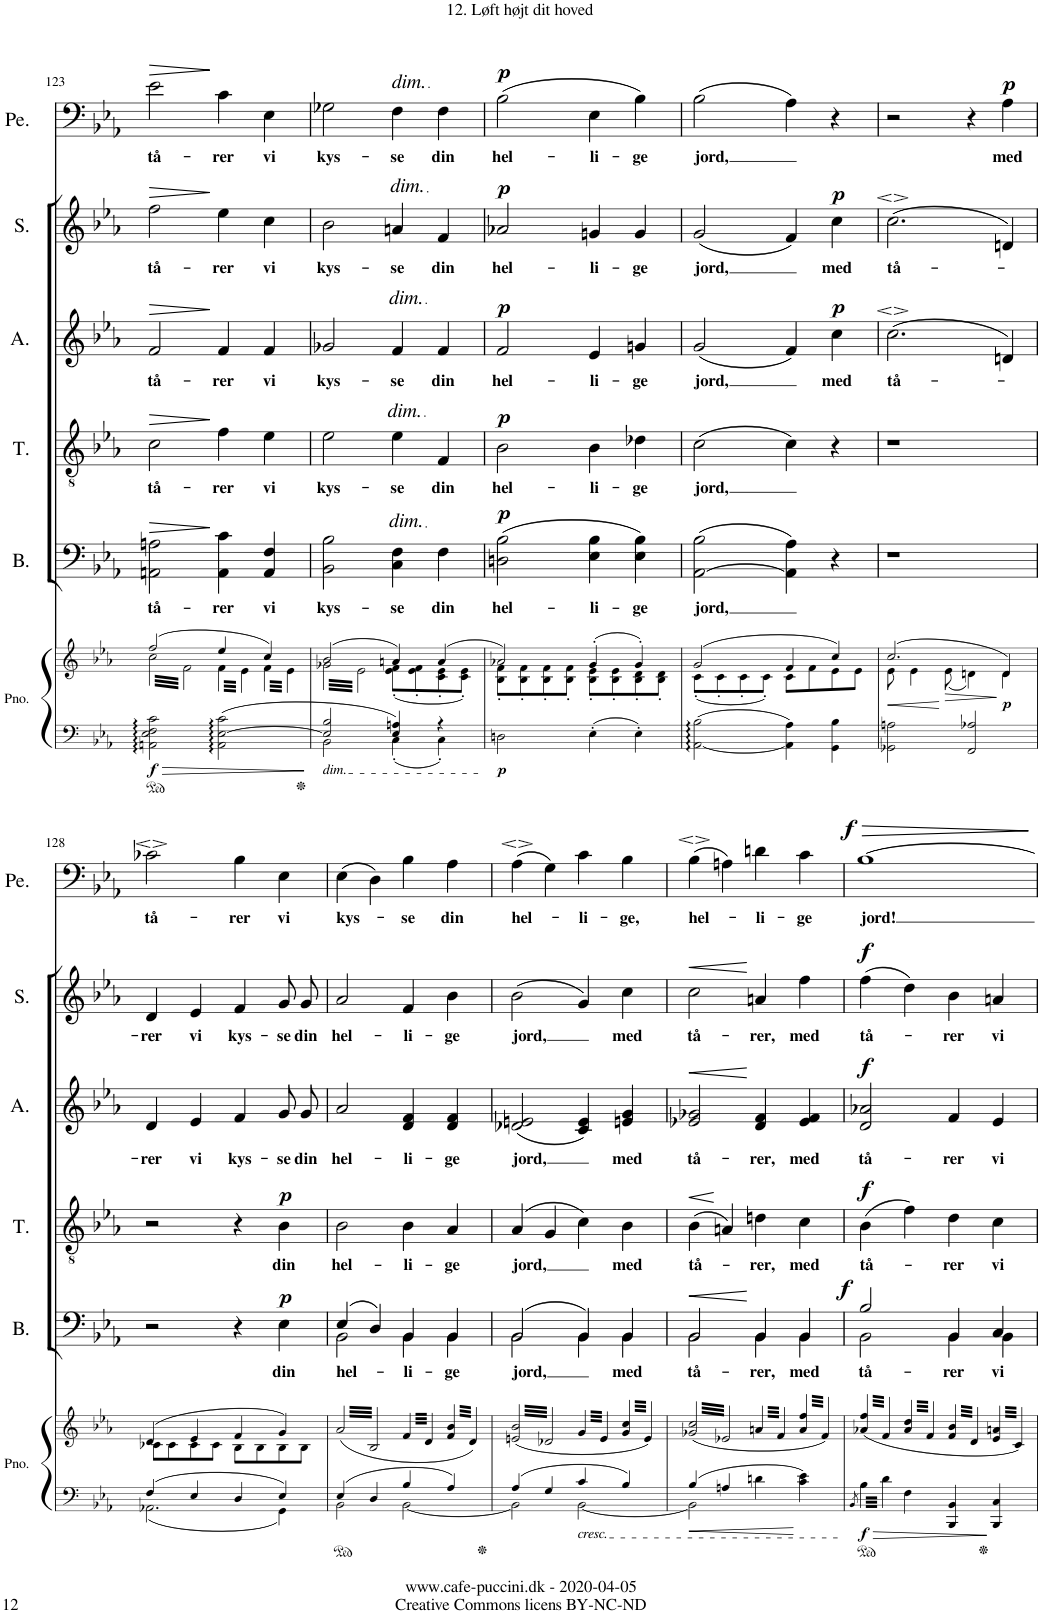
**kern	**kern	**dynam	**kern	**text	**dynam	**kern	**text	**dynam	**kern	**text	**dynam	**kern	**text	**dynam	**kern	**text	**dynam
*part6	*part6	*part6	*part5	*part5	*part5	*part4	*part4	*part4	*part3	*part3	*part3	*part2	*part2	*part2	*part1	*part1	*part1
*staff7	*staff6	*staff6/7	*staff5	*staff5	*staff5	*staff4	*staff4	*staff4	*staff3	*staff3	*staff3	*staff2	*staff2	*staff2	*staff1	*staff1	*staff1
*I"Piano	*	*	*I"Bass	*	*	*I"Tenor	*	*	*I"Alto	*	*	*I"Soprano	*	*	*I"Peter Eremit	*	*
*I'Pno.	*	*	*I'B.	*	*	*I'T.	*	*	*I'A.	*	*	*I'S.	*	*	*I'Pe.	*	*
!!LO:PB:g=z
*clefF4	*clefG2	*	*clefF4	*	*	*clefGv2	*	*	*clefG2	*	*	*clefG2	*	*	*clefF4	*	*
*k[b-e-a-]	*k[b-e-a-]	*	*k[b-e-a-]	*	*	*k[b-e-a-]	*	*	*k[b-e-a-]	*	*	*k[b-e-a-]	*	*	*k[b-e-a-]	*	*
*M4/4	*M4/4	*	*M4/4	*	*	*M4/4	*	*	*M4/4	*	*	*M4/4	*	*	*M4/4	*	*
*met(c)	*met(c)	*	*met(c)	*	*	*met(c)	*	*	*met(c)	*	*	*met(c)	*	*	*met(c)	*	*
=123	=123	=123	=123	=123	=123	=123	=123	=123	=123	=123	=123	=123	=123	=123	=123	=123	=123
!	!	!LO:HP:b=2	!	!LO:LY:b	!LO:HP:b	!	!LO:LY:b	!LO:HP:b	!	!LO:LY:b	!LO:HP:b	!	!LO:LY:b	!LO:HP:b	!	!LO:LY:b	!LO:HP:b
*	*^	*	*	*	*	*	*	*	*	*	*	*	*	*	*	*	*
!	!	!	!LO:DY:n=1:b=2	!	!	!	!	!	!	!	!	!	!	!	!	!	!	!
*	*tremolo	*	*	*	*	*	*	*	*	*	*	*	*	*	*	*	*	*
2AAn\ 2E-\ 2F\ 2c\	(2ff/	64cc\LLLL	> f	2AAn\ 2An\	tå-	>	2c\	tå-	>	2f/	tå-	>	2ff\	tå-	>	2e-\	tå-	>
.	.	64f\	.	.	.	.	.	.	.	.	.	.	.	.	.	.	.	.
.	.	64cc\	.	.	.	.	.	.	.	.	.	.	.	.	.	.	.	.
.	.	64f\	.	.	.	.	.	.	.	.	.	.	.	.	.	.	.	.
.	.	64cc\	.	.	.	.	.	.	.	.	.	.	.	.	.	.	.	.
.	.	64f\	.	.	.	.	.	.	.	.	.	.	.	.	.	.	.	.
.	.	64cc\	.	.	.	.	.	.	.	.	.	.	.	.	.	.	.	.
.	.	64f\	.	.	.	.	.	.	.	.	.	.	.	.	.	.	.	.
.	.	64cc\	.	.	.	.	.	.	.	.	.	.	.	.	.	.	.	.
.	.	64f\	.	.	.	.	.	.	.	.	.	.	.	.	.	.	.	.
.	.	64cc\	.	.	.	.	.	.	.	.	.	.	.	.	.	.	.	.
.	.	64f\	.	.	.	.	.	.	.	.	.	.	.	.	.	.	.	.
.	.	64cc\	.	.	.	.	.	.	.	.	.	.	.	.	.	.	.	.
.	.	64f\	.	.	.	.	.	.	.	.	.	.	.	.	.	.	.	.
.	.	64cc\	.	.	.	.	.	.	.	.	.	.	.	.	.	.	.	.
.	.	64f\	.	.	.	.	.	.	.	.	.	.	.	.	.	.	.	.
.	.	64cc\	.	.	.	.	.	.	.	.	.	.	.	.	.	.	.	.
.	.	64f\	.	.	.	.	.	.	.	.	.	.	.	.	.	.	.	.
.	.	64cc\	.	.	.	.	.	.	.	.	.	.	.	.	.	.	.	.
.	.	64f\	.	.	.	.	.	.	.	.	.	.	.	.	.	.	.	.
.	.	64cc\	.	.	.	.	.	.	.	.	.	.	.	.	.	.	.	.
.	.	64f\	.	.	.	.	.	.	.	.	.	.	.	.	.	.	.	.
.	.	64cc\	.	.	.	.	.	.	.	.	.	.	.	.	.	.	.	.
.	.	64f\	.	.	.	.	.	.	.	.	.	.	.	.	.	.	.	.
.	.	64cc\	.	.	.	.	.	.	.	.	.	.	.	.	.	.	.	.
.	.	64f\	.	.	.	.	.	.	.	.	.	.	.	.	.	.	.	.
.	.	64cc\	.	.	.	.	.	.	.	.	.	.	.	.	.	.	.	.
.	.	64f\	.	.	.	.	.	.	.	.	.	.	.	.	.	.	.	.
.	.	64cc\	.	.	.	.	.	.	.	.	.	.	.	.	.	.	.	.
.	.	64f\	.	.	.	.	.	.	.	.	.	.	.	.	.	.	.	.
.	.	64cc\	.	.	.	.	.	.	.	.	.	.	.	.	.	.	.	.
.	.	64f\JJJJ	.	.	.	.	.	.	.	.	.	.	.	.	.	.	.	.
!	!	!	!	!	!LO:LY:b	!	!	!LO:LY:b	!	!	!LO:LY:b	!	!	!LO:LY:b	!	!	!LO:LY:b	!
2AA\ [2E-\ 2c\	4ee-/	64f\LLLL	.	4AA\ 4c\	-rer	]	4f\	-rer	]	4f/	-rer	]	4ee-\	-rer	]	4c\	-rer	]
.	.	64e-\	.	.	.	.	.	.	.	.	.	.	.	.	.	.	.	.
.	.	64f\	.	.	.	.	.	.	.	.	.	.	.	.	.	.	.	.
.	.	64e-\	.	.	.	.	.	.	.	.	.	.	.	.	.	.	.	.
.	.	64f\	.	.	.	.	.	.	.	.	.	.	.	.	.	.	.	.
.	.	64e-\	.	.	.	.	.	.	.	.	.	.	.	.	.	.	.	.
.	.	64f\	.	.	.	.	.	.	.	.	.	.	.	.	.	.	.	.
.	.	64e-\	.	.	.	.	.	.	.	.	.	.	.	.	.	.	.	.
.	.	64f\	.	.	.	.	.	.	.	.	.	.	.	.	.	.	.	.
.	.	64e-\	.	.	.	.	.	.	.	.	.	.	.	.	.	.	.	.
.	.	64f\	.	.	.	.	.	.	.	.	.	.	.	.	.	.	.	.
.	.	64e-\	.	.	.	.	.	.	.	.	.	.	.	.	.	.	.	.
.	.	64f\	.	.	.	.	.	.	.	.	.	.	.	.	.	.	.	.
.	.	64e-\	.	.	.	.	.	.	.	.	.	.	.	.	.	.	.	.
.	.	64f\	.	.	.	.	.	.	.	.	.	.	.	.	.	.	.	.
.	.	64e-\JJJJ	.	.	.	.	.	.	.	.	.	.	.	.	.	.	.	.
!	!	!	!	!	!LO:LY:b	!	!	!LO:LY:b	!	!	!LO:LY:b	!	!	!LO:LY:b	!	!	!LO:LY:b	!
.	4cc/)	64f\LLLL	.	4AA/ 4F/	vi	.	4e-\	vi	.	4f/	vi	.	4cc\	vi	.	4E-\	vi	.
.	.	64e-\	.	.	.	.	.	.	.	.	.	.	.	.	.	.	.	.
.	.	64f\	.	.	.	.	.	.	.	.	.	.	.	.	.	.	.	.
.	.	64e-\	.	.	.	.	.	.	.	.	.	.	.	.	.	.	.	.
.	.	64f\	.	.	.	.	.	.	.	.	.	.	.	.	.	.	.	.
.	.	64e-\	.	.	.	.	.	.	.	.	.	.	.	.	.	.	.	.
.	.	64f\	.	.	.	.	.	.	.	.	.	.	.	.	.	.	.	.
.	.	64e-\	.	.	.	.	.	.	.	.	.	.	.	.	.	.	.	.
.	.	64f\	.	.	.	.	.	.	.	.	.	.	.	.	.	.	.	.
.	.	64e-\	.	.	.	.	.	.	.	.	.	.	.	.	.	.	.	.
.	.	64f\	.	.	.	.	.	.	.	.	.	.	.	.	.	.	.	.
.	.	64e-\	.	.	.	.	.	.	.	.	.	.	.	.	.	.	.	.
.	.	64f\	.	.	.	.	.	.	.	.	.	.	.	.	.	.	.	.
.	.	64e-\	.	.	.	.	.	.	.	.	.	.	.	.	.	.	.	.
.	.	64f\	.	.	.	.	.	.	.	.	.	.	.	.	.	.	.	.
.	.	64e-\JJJJ	.	.	.	.	.	.	.	.	.	.	.	.	.	.	.	.
=124	=124	=124	=124	=124	=124	=124	=124	=124	=124	=124	=124	=124	=124	=124	=124	=124	=124	=124
*^	*	*	*	*	*	*	*	*	*	*	*	*	*	*	*	*	*	*
!LO:TX:b:i:t=dim.	!	!	!	!	!	!	!	!	!	!	!	!	!	!	!	!	!	!	!
!	!	!	!	!	!	!LO:LY:b	!	!	!LO:LY:b	!	!	!LO:LY:b	!	!	!LO:LY:b	!	!	!LO:LY:b	!
2E-/] 2B-/	2BB-\	(2b-/	64g-X\LLLL	.	2BB-\ 2B-\	kys-	.	2e-\	kys-	.	2g-X/	kys-	.	2b-\	kys-	.	2G-X\	kys-	.
.	.	.	64e-\	.	.	.	.	.	.	.	.	.	.	.	.	.	.	.	.
.	.	.	64g-X\	.	.	.	.	.	.	.	.	.	.	.	.	.	.	.	.
.	.	.	64e-\	.	.	.	.	.	.	.	.	.	.	.	.	.	.	.	.
.	.	.	64g-X\	.	.	.	.	.	.	.	.	.	.	.	.	.	.	.	.
.	.	.	64e-\	.	.	.	.	.	.	.	.	.	.	.	.	.	.	.	.
.	.	.	64g-X\	.	.	.	.	.	.	.	.	.	.	.	.	.	.	.	.
.	.	.	64e-\	.	.	.	.	.	.	.	.	.	.	.	.	.	.	.	.
.	.	.	64g-X\	.	.	.	.	.	.	.	.	.	.	.	.	.	.	.	.
.	.	.	64e-\	.	.	.	.	.	.	.	.	.	.	.	.	.	.	.	.
.	.	.	64g-X\	.	.	.	.	.	.	.	.	.	.	.	.	.	.	.	.
.	.	.	64e-\	.	.	.	.	.	.	.	.	.	.	.	.	.	.	.	.
.	.	.	64g-X\	.	.	.	.	.	.	.	.	.	.	.	.	.	.	.	.
.	.	.	64e-\	.	.	.	.	.	.	.	.	.	.	.	.	.	.	.	.
.	.	.	64g-X\	.	.	.	.	.	.	.	.	.	.	.	.	.	.	.	.
.	.	.	64e-\	.	.	.	.	.	.	.	.	.	.	.	.	.	.	.	.
.	.	.	64g-X\	.	.	.	.	.	.	.	.	.	.	.	.	.	.	.	.
.	.	.	64e-\	.	.	.	.	.	.	.	.	.	.	.	.	.	.	.	.
.	.	.	64g-X\	.	.	.	.	.	.	.	.	.	.	.	.	.	.	.	.
.	.	.	64e-\	.	.	.	.	.	.	.	.	.	.	.	.	.	.	.	.
.	.	.	64g-X\	.	.	.	.	.	.	.	.	.	.	.	.	.	.	.	.
.	.	.	64e-\	.	.	.	.	.	.	.	.	.	.	.	.	.	.	.	.
.	.	.	64g-X\	.	.	.	.	.	.	.	.	.	.	.	.	.	.	.	.
.	.	.	64e-\	.	.	.	.	.	.	.	.	.	.	.	.	.	.	.	.
.	.	.	64g-X\	.	.	.	.	.	.	.	.	.	.	.	.	.	.	.	.
.	.	.	64e-\	.	.	.	.	.	.	.	.	.	.	.	.	.	.	.	.
.	.	.	64g-X\	.	.	.	.	.	.	.	.	.	.	.	.	.	.	.	.
.	.	.	64e-\	.	.	.	.	.	.	.	.	.	.	.	.	.	.	.	.
.	.	.	64g-X\	.	.	.	.	.	.	.	.	.	.	.	.	.	.	.	.
.	.	.	64e-\	.	.	.	.	.	.	.	.	.	.	.	.	.	.	.	.
.	.	.	64g-X\	.	.	.	.	.	.	.	.	.	.	.	.	.	.	.	.
.	.	.	64e-\JJJJ	.	.	.	.	.	.	.	.	.	.	.	.	.	.	.	.
*	*	*Xtremolo	*	*	*	*	*	*	*	*	*	*	*	*	*	*	*	*	*
!	!	!	!	!	!	!	!	!	!	!	!	!	!	!	!	!	!LO:TX:a:i:t=dim.	!	!
!	!	!	!	!	!	!	!	!	!	!	!	!	!	!LO:TX:a:i:t=dim.	!	!	!	!	!
!	!	!	!	!	!	!	!	!	!	!	!LO:TX:a:i:t=dim.	!	!	!	!	!	!	!	!
!	!	!	!	!	!	!	!	!LO:TX:a:i:t=dim.	!	!	!	!	!	!	!	!	!	!	!
!	!	!	!	!	!LO:TX:a:i:t=dim.	!	!	!	!	!	!	!	!	!	!	!	!	!	!
!	!	!	!	!	!	!LO:LY:b	!	!	!LO:LY:b	!	!	!LO:LY:b	!	!	!LO:LY:b	!	!	!LO:LY:b	!
4E-/ 4An/	4C'\	4an/)	(8e-\' 8f\'L	.	4C\ 4F\	-se	.	4e-\	-se	.	4f/	-se	.	4an/	-se	.	4F\	-se	.
.	.	.	.	.	.	.	.	.	.	.	.	.	.	.	.	.	.	.	.
.	.	.	.	.	.	.	.	.	.	.	.	.	.	.	.	.	.	.	.
.	.	.	.	.	.	.	.	.	.	.	.	.	.	.	.	.	.	.	.
.	.	.	.	.	.	.	.	.	.	.	.	.	.	.	.	.	.	.	.
.	.	.	.	.	.	.	.	.	.	.	.	.	.	.	.	.	.	.	.
.	.	.	.	.	.	.	.	.	.	.	.	.	.	.	.	.	.	.	.
.	.	.	.	.	.	.	.	.	.	.	.	.	.	.	.	.	.	.	.
.	.	.	8e-\' 8f\'	.	.	.	.	.	.	.	.	.	.	.	.	.	.	.	.
.	.	.	.	.	.	.	.	.	.	.	.	.	.	.	.	.	.	.	.
.	.	.	.	.	.	.	.	.	.	.	.	.	.	.	.	.	.	.	.
.	.	.	.	.	.	.	.	.	.	.	.	.	.	.	.	.	.	.	.
.	.	.	.	.	.	.	.	.	.	.	.	.	.	.	.	.	.	.	.
.	.	.	.	.	.	.	.	.	.	.	.	.	.	.	.	.	.	.	.
.	.	.	.	.	.	.	.	.	.	.	.	.	.	.	.	.	.	.	.
.	.	.	.	.	.	.	.	.	.	.	.	.	.	.	.	.	.	.	.
!	!	!	!	!	!	!LO:LY:b	!	!	!LO:LY:b	!	!	!LO:LY:b	!	!	!LO:LY:b	!	!	!LO:LY:b	!
4r	4C'\	(4a/	8c\' 8e-\'	.	4F\	din	.	4F/	din	.	4f/	din	.	4f/	din	.	4F\	din	.
.	.	.	8c\' 8e-\'J)	.	.	.	.	.	.	.	.	.	.	.	.	.	.	.	.
*v	*v	*	*	*	*	*	*	*	*	*	*	*	*	*	*	*	*	*	*
=125	=125	=125	=125	=125	=125	=125	=125	=125	=125	=125	=125	=125	=125	=125	=125	=125	=125	=125
!	!	!	!LO:DY:b=2	!	!LO:LY:b	!LO:DY:a	!	!LO:LY:b	!LO:DY:a	!	!LO:LY:b	!LO:DY:a	!	!LO:LY:b	!LO:DY:a	!	!LO:LY:b	!LO:DY:a
2Dn\	2a-X/)	8B-\' 8f\'L	p	(2Dn\ 2B-\	hel-	p	2B-\	hel-	p	2f/	hel-	p	2a-X/	hel-	p	(2B-\	hel-	p
.	.	8B-\' 8f\'	.	.	.	.	.	.	.	.	.	.	.	.	.	.	.	.
.	.	8B-\' 8f\'	.	.	.	.	.	.	.	.	.	.	.	.	.	.	.	.
.	.	8B-\' 8f\'J	.	.	.	.	.	.	.	.	.	.	.	.	.	.	.	.
!	!	!	!	!	!LO:LY:b	!	!	!LO:LY:b	!	!	!LO:LY:b	!	!	!LO:LY:b	!	!	!LO:LY:b	!
4E-'\	(4g'/	8B-\' 8e-\'L	.	4E-\ 4B-\	-li-	.	4B-\	-li-	.	4e-/	-li-	.	4gn/	-li-	.	4E-\	-li-	.
.	.	8B-\' 8e-\'	.	.	.	.	.	.	.	.	.	.	.	.	.	.	.	.
!	!	!	!	!	!LO:LY:b	!	!	!LO:LY:b	!	!	!LO:LY:b	!	!	!LO:LY:b	!	!	!LO:LY:b	!
4E-'\	4g'/)	8B-\' 8d\'	.	4E-\ 4B-\)	-ge	.	4d-X\	-ge	.	4gn/	-ge	.	4g/	-ge	.	4B-\)	-ge	.
.	.	8B-\' 8d\'J	.	.	.	.	.	.	.	.	.	.	.	.	.	.	.	.
=126	=126	=126	=126	=126	=126	=126	=126	=126	=126	=126	=126	=126	=126	=126	=126	=126	=126	=126
!	!	!	!	!	!LO:LY:b	!	!	!LO:LY:b	!	!	!LO:LY:b	!	!	!LO:LY:b	!	!	!LO:LY:b	!
[2AA-\ 2B-\	(2g/	(8c'\L	.	(>[>2AA-\ 2B-\	jord,	.	(2c\	jord,	.	(2g/	jord,	.	(2g/	jord,	.	(2B-\	jord,	.
.	.	8c'\	.	.	.	.	.	.	.	.	.	.	.	.	.	.	.	.
.	.	8c'\	.	.	.	.	.	.	.	.	.	.	.	.	.	.	.	.
.	.	8c'\J)	.	.	.	.	.	.	.	.	.	.	.	.	.	.	.	.
4AA-\] 4A-\	4f/	8c\L	.	4AA-\] 4A-\)	.	.	4c\)	.	.	4f/)	.	.	4f/)	.	.	4A-\)	.	.
.	.	8f\	.	.	.	.	.	.	.	.	.	.	.	.	.	.	.	.
!	!	!	!	!	!	!	!	!	!	!	!LO:LY:b	!LO:DY:a	!	!LO:LY:b	!LO:DY:a	!	!	!
4GG\ 4B-\	4cc/)	8e-\	.	4r	.	.	4r	.	.	4cc\	med	p	4cc\	med	p	4r	.	.
.	.	8e-\J	.	.	.	.	.	.	.	.	.	.	.	.	.	.	.	.
=127	=127	=127	=127	=127	=127	=127	=127	=127	=127	=127	=127	=127	=127	=127	=127	=127	=127	=127
!	!	!	!LO:HP:b	!	!	!	!	!	!	!	!LO:LY:b	!	!	!LO:LY:b	!	!	!	!
2GG-X\ 2An\	(2.cc/	8e-\	<	1r	.	.	1r	.	.	(2.cc\	tå-	.	(2.cc\	tå-	.	2r	.	.
.	.	4e-\	.	.	.	.	.	.	.	.	.	.	.	.	.	.	.	.
.	.	(8e-\	]	.	.	.	.	.	.	.	.	.	.	.	.	.	.	.
2FF/ 2A-X/	.	4dn\)	.	.	.	.	.	.	.	.	.	.	.	.	.	4r	.	.
!	!	!	!LO:DY:b	!	!	!	!	!	!	!	!	!	!	!	!	!	!LO:LY:b	!LO:DY:a
.	4d/)	4d\	p	.	.	.	.	.	.	4dn/)	.	.	4dn/)	.	.	4A-\	med	p
!!LO:LB:g=z
=128	=128	=128	=128	=128	=128	=128	=128	=128	=128	=128	=128	=128	=128	=128	=128	=128	=128	=128
*^	*	*	*	*	*	*	*	*	*	*	*	*	*	*	*	*	*	*
!	!	!	!	!	!	!	!	!	!	!	!	!LO:LY:b	!	!	!LO:LY:b	!	!	!LO:LY:b	!
4F/	2.AA-X\	(4d/	8c-X\L	.	2r	.	.	2r	.	.	4d/	-rer	.	4d/	-rer	.	2c-X\	tå-	.
.	.	.	8c-\	.	.	.	.	.	.	.	.	.	.	.	.	.	.	.	.
!	!	!	!	!	!	!	!	!	!	!	!	!LO:LY:b	!	!	!LO:LY:b	!	!	!	!
4E-/	.	4e-/	8c-\	.	.	.	.	.	.	.	4e-/	vi	.	4e-/	vi	.	.	.	.
.	.	.	8c-\J	.	.	.	.	.	.	.	.	.	.	.	.	.	.	.	.
!	!	!	!	!	!	!	!	!	!	!	!	!LO:LY:b	!	!	!LO:LY:b	!	!	!LO:LY:b	!
4D/	.	4f/	8B-\L	.	4r	.	.	4r	.	.	4f/	kys-	.	4f/	kys-	.	4B-\	-rer	.
.	.	.	8B-\	.	.	.	.	.	.	.	.	.	.	.	.	.	.	.	.
!	!	!	!	!	!	!LO:LY:b	!LO:DY:a	!	!LO:LY:b	!LO:DY:a	!	!LO:LY:b	!	!	!LO:LY:b	!	!	!LO:LY:b	!
4E-/	4GG\	4g/)	8B-\	.	4E-\	din	p	4B-\	din	p	8g/L	-se	.	8g/L	-se	.	4E-\	vi	.
!	!	!	!	!	!	!	!	!	!	!	!	!LO:LY:b	!	!	!LO:LY:b	!	!	!	!
.	.	.	8B-\J	.	.	.	.	.	.	.	8g/J	din	.	8g/J	din	.	.	.	.
=129	=129	=129	=129	=129	=129	=129	=129	=129	=129	=129	=129	=129	=129	=129	=129	=129	=129	=129	=129
!	!	!	!	!	!	!LO:LY:b	!	!	!LO:LY:b	!	!	!LO:LY:b	!	!	!LO:LY:b	!	!	!LO:LY:b	!
*	*	*v	*v	*	*^	*	*	*	*	*	*	*	*	*	*	*	*	*	*
*	*	*tremolo	*	*	*	*	*	*	*	*	*	*	*	*	*	*	*	*	*
4E-/	2BB-\	(64a-/LLLL	.	(4E-/	2BB-\	hel-	.	2B-\	hel-	.	2a-/	hel-	.	2a-/	hel-	.	(4E-\	kys-	.
.	.	64B-/	.	.	.	.	.	.	.	.	.	.	.	.	.	.	.	.	.
.	.	64a-/	.	.	.	.	.	.	.	.	.	.	.	.	.	.	.	.	.
.	.	64B-/	.	.	.	.	.	.	.	.	.	.	.	.	.	.	.	.	.
.	.	64a-/	.	.	.	.	.	.	.	.	.	.	.	.	.	.	.	.	.
.	.	64B-/	.	.	.	.	.	.	.	.	.	.	.	.	.	.	.	.	.
.	.	64a-/	.	.	.	.	.	.	.	.	.	.	.	.	.	.	.	.	.
.	.	64B-/	.	.	.	.	.	.	.	.	.	.	.	.	.	.	.	.	.
.	.	64a-/	.	.	.	.	.	.	.	.	.	.	.	.	.	.	.	.	.
.	.	64B-/	.	.	.	.	.	.	.	.	.	.	.	.	.	.	.	.	.
.	.	64a-/	.	.	.	.	.	.	.	.	.	.	.	.	.	.	.	.	.
.	.	64B-/	.	.	.	.	.	.	.	.	.	.	.	.	.	.	.	.	.
.	.	64a-/	.	.	.	.	.	.	.	.	.	.	.	.	.	.	.	.	.
.	.	64B-/	.	.	.	.	.	.	.	.	.	.	.	.	.	.	.	.	.
.	.	64a-/	.	.	.	.	.	.	.	.	.	.	.	.	.	.	.	.	.
.	.	64B-/	.	.	.	.	.	.	.	.	.	.	.	.	.	.	.	.	.
4D/	.	64a-/	.	4D/)	.	.	.	.	.	.	.	.	.	.	.	.	4D\)	.	.
.	.	64B-/	.	.	.	.	.	.	.	.	.	.	.	.	.	.	.	.	.
.	.	64a-/	.	.	.	.	.	.	.	.	.	.	.	.	.	.	.	.	.
.	.	64B-/	.	.	.	.	.	.	.	.	.	.	.	.	.	.	.	.	.
.	.	64a-/	.	.	.	.	.	.	.	.	.	.	.	.	.	.	.	.	.
.	.	64B-/	.	.	.	.	.	.	.	.	.	.	.	.	.	.	.	.	.
.	.	64a-/	.	.	.	.	.	.	.	.	.	.	.	.	.	.	.	.	.
.	.	64B-/	.	.	.	.	.	.	.	.	.	.	.	.	.	.	.	.	.
.	.	64a-/	.	.	.	.	.	.	.	.	.	.	.	.	.	.	.	.	.
.	.	64B-/	.	.	.	.	.	.	.	.	.	.	.	.	.	.	.	.	.
.	.	64a-/	.	.	.	.	.	.	.	.	.	.	.	.	.	.	.	.	.
.	.	64B-/	.	.	.	.	.	.	.	.	.	.	.	.	.	.	.	.	.
.	.	64a-/	.	.	.	.	.	.	.	.	.	.	.	.	.	.	.	.	.
.	.	64B-/	.	.	.	.	.	.	.	.	.	.	.	.	.	.	.	.	.
.	.	64a-/	.	.	.	.	.	.	.	.	.	.	.	.	.	.	.	.	.
.	.	64B-/JJJJ	.	.	.	.	.	.	.	.	.	.	.	.	.	.	.	.	.
!	!	!	!	!	!	!LO:LY:b	!	!	!LO:LY:b	!	!	!LO:LY:b	!	!	!LO:LY:b	!	!	!LO:LY:b	!
4B-/	[2BB-\	64f/LLLL	.	4BB-/	4BB-\	-li-	.	4B-\	-li-	.	4d/ 4f/	-li-	.	4f/	-li-	.	4B-\	-se	.
.	.	64d/	.	.	.	.	.	.	.	.	.	.	.	.	.	.	.	.	.
.	.	64f/	.	.	.	.	.	.	.	.	.	.	.	.	.	.	.	.	.
.	.	64d/	.	.	.	.	.	.	.	.	.	.	.	.	.	.	.	.	.
.	.	64f/	.	.	.	.	.	.	.	.	.	.	.	.	.	.	.	.	.
.	.	64d/	.	.	.	.	.	.	.	.	.	.	.	.	.	.	.	.	.
.	.	64f/	.	.	.	.	.	.	.	.	.	.	.	.	.	.	.	.	.
.	.	64d/	.	.	.	.	.	.	.	.	.	.	.	.	.	.	.	.	.
.	.	64f/	.	.	.	.	.	.	.	.	.	.	.	.	.	.	.	.	.
.	.	64d/	.	.	.	.	.	.	.	.	.	.	.	.	.	.	.	.	.
.	.	64f/	.	.	.	.	.	.	.	.	.	.	.	.	.	.	.	.	.
.	.	64d/	.	.	.	.	.	.	.	.	.	.	.	.	.	.	.	.	.
.	.	64f/	.	.	.	.	.	.	.	.	.	.	.	.	.	.	.	.	.
.	.	64d/	.	.	.	.	.	.	.	.	.	.	.	.	.	.	.	.	.
.	.	64f/	.	.	.	.	.	.	.	.	.	.	.	.	.	.	.	.	.
.	.	64d/JJJJ	.	.	.	.	.	.	.	.	.	.	.	.	.	.	.	.	.
!	!	!	!	!	!	!LO:LY:b	!	!	!LO:LY:b	!	!	!LO:LY:b	!	!	!LO:LY:b	!	!	!LO:LY:b	!
4A-/	.	64f/ 64b-/LLLL	.	4BB-/	4BB-\	-ge	.	4A-/	-ge	.	4d/ 4f/	-ge	.	4b-\	-ge	.	4A-\	din	.
.	.	64d/)	.	.	.	.	.	.	.	.	.	.	.	.	.	.	.	.	.
.	.	64f/ 64b-/	.	.	.	.	.	.	.	.	.	.	.	.	.	.	.	.	.
.	.	64d/)	.	.	.	.	.	.	.	.	.	.	.	.	.	.	.	.	.
.	.	64f/ 64b-/	.	.	.	.	.	.	.	.	.	.	.	.	.	.	.	.	.
.	.	64d/)	.	.	.	.	.	.	.	.	.	.	.	.	.	.	.	.	.
.	.	64f/ 64b-/	.	.	.	.	.	.	.	.	.	.	.	.	.	.	.	.	.
.	.	64d/)	.	.	.	.	.	.	.	.	.	.	.	.	.	.	.	.	.
.	.	64f/ 64b-/	.	.	.	.	.	.	.	.	.	.	.	.	.	.	.	.	.
.	.	64d/)	.	.	.	.	.	.	.	.	.	.	.	.	.	.	.	.	.
.	.	64f/ 64b-/	.	.	.	.	.	.	.	.	.	.	.	.	.	.	.	.	.
.	.	64d/)	.	.	.	.	.	.	.	.	.	.	.	.	.	.	.	.	.
.	.	64f/ 64b-/	.	.	.	.	.	.	.	.	.	.	.	.	.	.	.	.	.
.	.	64d/)	.	.	.	.	.	.	.	.	.	.	.	.	.	.	.	.	.
.	.	64f/ 64b-/	.	.	.	.	.	.	.	.	.	.	.	.	.	.	.	.	.
.	.	64d/)JJJJ	.	.	.	.	.	.	.	.	.	.	.	.	.	.	.	.	.
=130	=130	=130	=130	=130	=130	=130	=130	=130	=130	=130	=130	=130	=130	=130	=130	=130	=130	=130	=130
!	!	!	!	!	!	!LO:LY:b	!	!	!LO:LY:b	!	!	!LO:LY:b	!	!	!LO:LY:b	!	!	!LO:LY:b	!
4A-/	2BB-\]	(64en/ 64b-/LLLL	.	(2BB-/	2BB-\	jord,	.	(4A-/	jord,	.	(2d-X/ 2en/	jord,	.	(2b-\	jord,	.	(4A-\	hel-	.
.	.	64d-X/	.	.	.	.	.	.	.	.	.	.	.	.	.	.	.	.	.
.	.	64en/ 64b-/	.	.	.	.	.	.	.	.	.	.	.	.	.	.	.	.	.
.	.	64d-X/	.	.	.	.	.	.	.	.	.	.	.	.	.	.	.	.	.
.	.	64en/ 64b-/	.	.	.	.	.	.	.	.	.	.	.	.	.	.	.	.	.
.	.	64d-X/	.	.	.	.	.	.	.	.	.	.	.	.	.	.	.	.	.
.	.	64en/ 64b-/	.	.	.	.	.	.	.	.	.	.	.	.	.	.	.	.	.
.	.	64d-X/	.	.	.	.	.	.	.	.	.	.	.	.	.	.	.	.	.
.	.	64en/ 64b-/	.	.	.	.	.	.	.	.	.	.	.	.	.	.	.	.	.
.	.	64d-X/	.	.	.	.	.	.	.	.	.	.	.	.	.	.	.	.	.
.	.	64en/ 64b-/	.	.	.	.	.	.	.	.	.	.	.	.	.	.	.	.	.
.	.	64d-X/	.	.	.	.	.	.	.	.	.	.	.	.	.	.	.	.	.
.	.	64en/ 64b-/	.	.	.	.	.	.	.	.	.	.	.	.	.	.	.	.	.
.	.	64d-X/	.	.	.	.	.	.	.	.	.	.	.	.	.	.	.	.	.
.	.	64en/ 64b-/	.	.	.	.	.	.	.	.	.	.	.	.	.	.	.	.	.
.	.	64d-X/	.	.	.	.	.	.	.	.	.	.	.	.	.	.	.	.	.
4G/	.	64en/ 64b-/	.	.	.	.	.	4G/	.	.	.	.	.	.	.	.	4G\)	.	.
.	.	64d-X/	.	.	.	.	.	.	.	.	.	.	.	.	.	.	.	.	.
.	.	64en/ 64b-/	.	.	.	.	.	.	.	.	.	.	.	.	.	.	.	.	.
.	.	64d-X/	.	.	.	.	.	.	.	.	.	.	.	.	.	.	.	.	.
.	.	64en/ 64b-/	.	.	.	.	.	.	.	.	.	.	.	.	.	.	.	.	.
.	.	64d-X/	.	.	.	.	.	.	.	.	.	.	.	.	.	.	.	.	.
.	.	64en/ 64b-/	.	.	.	.	.	.	.	.	.	.	.	.	.	.	.	.	.
.	.	64d-X/	.	.	.	.	.	.	.	.	.	.	.	.	.	.	.	.	.
.	.	64en/ 64b-/	.	.	.	.	.	.	.	.	.	.	.	.	.	.	.	.	.
.	.	64d-X/	.	.	.	.	.	.	.	.	.	.	.	.	.	.	.	.	.
.	.	64en/ 64b-/	.	.	.	.	.	.	.	.	.	.	.	.	.	.	.	.	.
.	.	64d-X/	.	.	.	.	.	.	.	.	.	.	.	.	.	.	.	.	.
.	.	64en/ 64b-/	.	.	.	.	.	.	.	.	.	.	.	.	.	.	.	.	.
.	.	64d-X/	.	.	.	.	.	.	.	.	.	.	.	.	.	.	.	.	.
.	.	64en/ 64b-/	.	.	.	.	.	.	.	.	.	.	.	.	.	.	.	.	.
.	.	64d-X/JJJJ	.	.	.	.	.	.	.	.	.	.	.	.	.	.	.	.	.
!LO:TX:b:i:t=cresc.	!	!	!	!	!	!	!	!	!	!	!	!	!	!	!	!	!	!	!
!	!	!	!	!	!	!	!	!	!	!	!	!	!	!	!	!	!	!LO:LY:b	!
4c/	[2BB-\	64g/LLLL	.	4BB-/)	4BB-\	.	.	4c\)	.	.	4c/ 4e/)	.	.	4g/)	.	.	4c\	-li-	.
.	.	64e/	.	.	.	.	.	.	.	.	.	.	.	.	.	.	.	.	.
.	.	64g/	.	.	.	.	.	.	.	.	.	.	.	.	.	.	.	.	.
.	.	64e/	.	.	.	.	.	.	.	.	.	.	.	.	.	.	.	.	.
.	.	64g/	.	.	.	.	.	.	.	.	.	.	.	.	.	.	.	.	.
.	.	64e/	.	.	.	.	.	.	.	.	.	.	.	.	.	.	.	.	.
.	.	64g/	.	.	.	.	.	.	.	.	.	.	.	.	.	.	.	.	.
.	.	64e/	.	.	.	.	.	.	.	.	.	.	.	.	.	.	.	.	.
.	.	64g/	.	.	.	.	.	.	.	.	.	.	.	.	.	.	.	.	.
.	.	64e/	.	.	.	.	.	.	.	.	.	.	.	.	.	.	.	.	.
.	.	64g/	.	.	.	.	.	.	.	.	.	.	.	.	.	.	.	.	.
.	.	64e/	.	.	.	.	.	.	.	.	.	.	.	.	.	.	.	.	.
.	.	64g/	.	.	.	.	.	.	.	.	.	.	.	.	.	.	.	.	.
.	.	64e/	.	.	.	.	.	.	.	.	.	.	.	.	.	.	.	.	.
.	.	64g/	.	.	.	.	.	.	.	.	.	.	.	.	.	.	.	.	.
.	.	64e/JJJJ	.	.	.	.	.	.	.	.	.	.	.	.	.	.	.	.	.
!	!	!	!	!	!	!LO:LY:b	!	!	!LO:LY:b	!	!	!LO:LY:b	!	!	!LO:LY:b	!	!	!LO:LY:b	!
4B-/	.	64g/ 64cc/LLLL	.	4BB-/	4BB-\	med	.	4B-\	med	.	4en/ 4g/	med	.	4cc\	med	.	4B-\	-ge,	.
.	.	64e/)	.	.	.	.	.	.	.	.	.	.	.	.	.	.	.	.	.
.	.	64g/ 64cc/	.	.	.	.	.	.	.	.	.	.	.	.	.	.	.	.	.
.	.	64e/)	.	.	.	.	.	.	.	.	.	.	.	.	.	.	.	.	.
.	.	64g/ 64cc/	.	.	.	.	.	.	.	.	.	.	.	.	.	.	.	.	.
.	.	64e/)	.	.	.	.	.	.	.	.	.	.	.	.	.	.	.	.	.
.	.	64g/ 64cc/	.	.	.	.	.	.	.	.	.	.	.	.	.	.	.	.	.
.	.	64e/)	.	.	.	.	.	.	.	.	.	.	.	.	.	.	.	.	.
.	.	64g/ 64cc/	.	.	.	.	.	.	.	.	.	.	.	.	.	.	.	.	.
.	.	64e/)	.	.	.	.	.	.	.	.	.	.	.	.	.	.	.	.	.
.	.	64g/ 64cc/	.	.	.	.	.	.	.	.	.	.	.	.	.	.	.	.	.
.	.	64e/)	.	.	.	.	.	.	.	.	.	.	.	.	.	.	.	.	.
.	.	64g/ 64cc/	.	.	.	.	.	.	.	.	.	.	.	.	.	.	.	.	.
.	.	64e/)	.	.	.	.	.	.	.	.	.	.	.	.	.	.	.	.	.
.	.	64g/ 64cc/	.	.	.	.	.	.	.	.	.	.	.	.	.	.	.	.	.
.	.	64e/)JJJJ	.	.	.	.	.	.	.	.	.	.	.	.	.	.	.	.	.
=131	=131	=131	=131	=131	=131	=131	=131	=131	=131	=131	=131	=131	=131	=131	=131	=131	=131	=131	=131
!	!	!	!	!	!	!LO:LY:b	!LO:HP:b	!	!LO:LY:b	!LO:HP:b	!	!LO:LY:b	!LO:HP:b	!	!LO:LY:b	!LO:HP:b	!	!LO:LY:b	!
4B-/	2BB-\]	(64g-X/ 64cc/LLLL	.	2BB-/	2BB-\	tå-	<	(4B-\	tå-	<	2e-X/ 2g-X/	tå-	<	2cc\	tå-	<	(4B-\	hel-	.
.	.	64e-X/	.	.	.	.	.	.	.	.	.	.	.	.	.	.	.	.	.
.	.	64g-X/ 64cc/	.	.	.	.	.	.	.	.	.	.	.	.	.	.	.	.	.
.	.	64e-X/	.	.	.	.	.	.	.	.	.	.	.	.	.	.	.	.	.
.	.	64g-X/ 64cc/	.	.	.	.	.	.	.	.	.	.	.	.	.	.	.	.	.
.	.	64e-X/	.	.	.	.	.	.	.	.	.	.	.	.	.	.	.	.	.
.	.	64g-X/ 64cc/	.	.	.	.	.	.	.	.	.	.	.	.	.	.	.	.	.
.	.	64e-X/	.	.	.	.	.	.	.	.	.	.	.	.	.	.	.	.	.
.	.	64g-X/ 64cc/	.	.	.	.	.	.	.	.	.	.	.	.	.	.	.	.	.
.	.	64e-X/	.	.	.	.	.	.	.	.	.	.	.	.	.	.	.	.	.
.	.	64g-X/ 64cc/	.	.	.	.	.	.	.	.	.	.	.	.	.	.	.	.	.
.	.	64e-X/	.	.	.	.	.	.	.	.	.	.	.	.	.	.	.	.	.
.	.	64g-X/ 64cc/	.	.	.	.	.	.	.	.	.	.	.	.	.	.	.	.	.
.	.	64e-X/	.	.	.	.	.	.	.	.	.	.	.	.	.	.	.	.	.
.	.	64g-X/ 64cc/	.	.	.	.	.	.	.	.	.	.	.	.	.	.	.	.	.
.	.	64e-X/	.	.	.	.	.	.	.	.	.	.	.	.	.	.	.	.	.
4An/	.	64g-X/ 64cc/	.	.	.	.	.	4An/)	.	[	.	.	.	.	.	.	4An\)	.	.
.	.	64e-X/	.	.	.	.	.	.	.	.	.	.	.	.	.	.	.	.	.
.	.	64g-X/ 64cc/	.	.	.	.	.	.	.	.	.	.	.	.	.	.	.	.	.
.	.	64e-X/	.	.	.	.	.	.	.	.	.	.	.	.	.	.	.	.	.
.	.	64g-X/ 64cc/	.	.	.	.	.	.	.	.	.	.	.	.	.	.	.	.	.
.	.	64e-X/	.	.	.	.	.	.	.	.	.	.	.	.	.	.	.	.	.
.	.	64g-X/ 64cc/	.	.	.	.	.	.	.	.	.	.	.	.	.	.	.	.	.
.	.	64e-X/	.	.	.	.	.	.	.	.	.	.	.	.	.	.	.	.	.
.	.	64g-X/ 64cc/	.	.	.	.	.	.	.	.	.	.	.	.	.	.	.	.	.
.	.	64e-X/	.	.	.	.	.	.	.	.	.	.	.	.	.	.	.	.	.
.	.	64g-X/ 64cc/	.	.	.	.	.	.	.	.	.	.	.	.	.	.	.	.	.
.	.	64e-X/	.	.	.	.	.	.	.	.	.	.	.	.	.	.	.	.	.
.	.	64g-X/ 64cc/	.	.	.	.	.	.	.	.	.	.	.	.	.	.	.	.	.
.	.	64e-X/	.	.	.	.	.	.	.	.	.	.	.	.	.	.	.	.	.
.	.	64g-X/ 64cc/	.	.	.	.	.	.	.	.	.	.	.	.	.	.	.	.	.
.	.	64e-X/JJJJ	.	.	.	.	.	.	.	.	.	.	.	.	.	.	.	.	.
!	!	!	!	!	!	!LO:LY:b	!	!	!LO:LY:b	!	!	!LO:LY:b	!	!	!LO:LY:b	!	!	!LO:LY:b	!
4dn\	2ryy	64an/LLLL	.	4BB-/	4BB-\	-rer,	[	4dn\	-rer,	.	4d/ 4f/	-rer,	[	4an/	-rer,	[	4dn\	-li-	.
.	.	64f/	.	.	.	.	.	.	.	.	.	.	.	.	.	.	.	.	.
.	.	64an/	.	.	.	.	.	.	.	.	.	.	.	.	.	.	.	.	.
.	.	64f/	.	.	.	.	.	.	.	.	.	.	.	.	.	.	.	.	.
.	.	64an/	.	.	.	.	.	.	.	.	.	.	.	.	.	.	.	.	.
.	.	64f/	.	.	.	.	.	.	.	.	.	.	.	.	.	.	.	.	.
.	.	64an/	.	.	.	.	.	.	.	.	.	.	.	.	.	.	.	.	.
.	.	64f/	.	.	.	.	.	.	.	.	.	.	.	.	.	.	.	.	.
.	.	64an/	.	.	.	.	.	.	.	.	.	.	.	.	.	.	.	.	.
.	.	64f/	.	.	.	.	.	.	.	.	.	.	.	.	.	.	.	.	.
.	.	64an/	.	.	.	.	.	.	.	.	.	.	.	.	.	.	.	.	.
.	.	64f/	.	.	.	.	.	.	.	.	.	.	.	.	.	.	.	.	.
.	.	64an/	.	.	.	.	.	.	.	.	.	.	.	.	.	.	.	.	.
.	.	64f/	.	.	.	.	.	.	.	.	.	.	.	.	.	.	.	.	.
.	.	64an/	.	.	.	.	.	.	.	.	.	.	.	.	.	.	.	.	.
.	.	64f/JJJJ	.	.	.	.	.	.	.	.	.	.	.	.	.	.	.	.	.
!	!	!	!	!	!	!LO:LY:b	!	!	!LO:LY:b	!	!	!LO:LY:b	!	!	!LO:LY:b	!	!	!LO:LY:b	!
4c\ 4e-\	.	64a/ 64ff/LLLL	[	4BB-/	4BB-\	med	.	4c\	med	.	4e-/ 4f/	med	.	4ff\	med	.	4c\	-ge	.
.	.	64f/)	.	.	.	.	.	.	.	.	.	.	.	.	.	.	.	.	.
.	.	64a/ 64ff/	.	.	.	.	.	.	.	.	.	.	.	.	.	.	.	.	.
.	.	64f/)	.	.	.	.	.	.	.	.	.	.	.	.	.	.	.	.	.
.	.	64a/ 64ff/	.	.	.	.	.	.	.	.	.	.	.	.	.	.	.	.	.
.	.	64f/)	.	.	.	.	.	.	.	.	.	.	.	.	.	.	.	.	.
.	.	64a/ 64ff/	.	.	.	.	.	.	.	.	.	.	.	.	.	.	.	.	.
.	.	64f/)	.	.	.	.	.	.	.	.	.	.	.	.	.	.	.	.	.
.	.	64a/ 64ff/	.	.	.	.	.	.	.	.	.	.	.	.	.	.	.	.	.
.	.	64f/)	.	.	.	.	.	.	.	.	.	.	.	.	.	.	.	.	.
.	.	64a/ 64ff/	.	.	.	.	.	.	.	.	.	.	.	.	.	.	.	.	.
.	.	64f/)	.	.	.	.	.	.	.	.	.	.	.	.	.	.	.	.	.
.	.	64a/ 64ff/	.	.	.	.	.	.	.	.	.	.	.	.	.	.	.	.	.
.	.	64f/)	.	.	.	.	.	.	.	.	.	.	.	.	.	.	.	.	.
.	.	64a/ 64ff/	.	.	.	.	.	.	.	.	.	.	.	.	.	.	.	.	.
.	.	64f/)JJJJ	.	.	.	.	.	.	.	.	.	.	.	.	.	.	.	.	.
*v	*v	*	*	*	*	*	*	*	*	*	*	*	*	*	*	*	*	*	*
=132	=132	=132	=132	=132	=132	=132	=132	=132	=132	=132	=132	=132	=132	=132	=132	=132	=132	=132
8qBB-/	.	.	.	.	.	.	.	.	.	.	.	.	.	.	.	.	.	.
!	!	!LO:DY:b=2	!	!	!LO:LY:b	!LO:DY:a	!	!LO:LY:b	!LO:DY:a	!	!LO:LY:b	!LO:DY:a	!	!LO:LY:b	!LO:DY:a	!	!LO:LY:b	!LO:HP:b
!	!	!	!	!	!	!	!	!	!	!	!	!	!	!	!	!	!	!LO:DY:n=1:a
12.B-\	(64a-X/ 64ff/LLLL	f	2B-/	2BB-\	tå-	f	(4B-\	tå-	f	2d/ 2a-X/	tå-	f	(4ff\	tå-	f	[1B-	jord!	> f
.	64f/	.	.	.	.	.	.	.	.	.	.	.	.	.	.	.	.	.
.	64a-X/ 64ff/	.	.	.	.	.	.	.	.	.	.	.	.	.	.	.	.	.
.	64f/	.	.	.	.	.	.	.	.	.	.	.	.	.	.	.	.	.
.	64a-X/ 64ff/	.	.	.	.	.	.	.	.	.	.	.	.	.	.	.	.	.
.	64f/	.	.	.	.	.	.	.	.	.	.	.	.	.	.	.	.	.
.	64a-X/ 64ff/	.	.	.	.	.	.	.	.	.	.	.	.	.	.	.	.	.
.	64f/	.	.	.	.	.	.	.	.	.	.	.	.	.	.	.	.	.
12.d\	64a-X/ 64ff/	.	.	.	.	.	.	.	.	.	.	.	.	.	.	.	.	.
.	64f/	.	.	.	.	.	.	.	.	.	.	.	.	.	.	.	.	.
.	64a-X/ 64ff/	.	.	.	.	.	.	.	.	.	.	.	.	.	.	.	.	.
.	64f/	.	.	.	.	.	.	.	.	.	.	.	.	.	.	.	.	.
.	64a-X/ 64ff/	.	.	.	.	.	.	.	.	.	.	.	.	.	.	.	.	.
.	64f/	.	.	.	.	.	.	.	.	.	.	.	.	.	.	.	.	.
.	64a-X/ 64ff/	.	.	.	.	.	.	.	.	.	.	.	.	.	.	.	.	.
.	64f/JJJJ	.	.	.	.	.	.	.	.	.	.	.	.	.	.	.	.	.
4F\	64a-/ 64dd/LLLL	.	.	.	.	.	4f\)	.	.	.	.	.	4dd\)	.	.	.	.	.
.	64f/	.	.	.	.	.	.	.	.	.	.	.	.	.	.	.	.	.
.	64a-/ 64dd/	.	.	.	.	.	.	.	.	.	.	.	.	.	.	.	.	.
.	64f/	.	.	.	.	.	.	.	.	.	.	.	.	.	.	.	.	.
.	64a-/ 64dd/	.	.	.	.	.	.	.	.	.	.	.	.	.	.	.	.	.
.	64f/	.	.	.	.	.	.	.	.	.	.	.	.	.	.	.	.	.
.	64a-/ 64dd/	.	.	.	.	.	.	.	.	.	.	.	.	.	.	.	.	.
.	64f/	.	.	.	.	.	.	.	.	.	.	.	.	.	.	.	.	.
.	64a-/ 64dd/	.	.	.	.	.	.	.	.	.	.	.	.	.	.	.	.	.
.	64f/	.	.	.	.	.	.	.	.	.	.	.	.	.	.	.	.	.
.	64a-/ 64dd/	.	.	.	.	.	.	.	.	.	.	.	.	.	.	.	.	.
.	64f/	.	.	.	.	.	.	.	.	.	.	.	.	.	.	.	.	.
.	64a-/ 64dd/	.	.	.	.	.	.	.	.	.	.	.	.	.	.	.	.	.
.	64f/	.	.	.	.	.	.	.	.	.	.	.	.	.	.	.	.	.
.	64a-/ 64dd/	.	.	.	.	.	.	.	.	.	.	.	.	.	.	.	.	.
.	64f/JJJJ	.	.	.	.	.	.	.	.	.	.	.	.	.	.	.	.	.
!	!	!	!	!	!LO:LY:b	!	!	!LO:LY:b	!	!	!LO:LY:b	!	!	!LO:LY:b	!	!	!	!
4BBB-/ 4BB-/	64f/ 64b-/LLLL	.	4BB-/	4BB-\	-rer	.	4d\	-rer	.	4f/	-rer	.	4b-\	-rer	.	.	.	.
.	64d/	.	.	.	.	.	.	.	.	.	.	.	.	.	.	.	.	.
.	64f/ 64b-/	.	.	.	.	.	.	.	.	.	.	.	.	.	.	.	.	.
.	64d/	.	.	.	.	.	.	.	.	.	.	.	.	.	.	.	.	.
.	64f/ 64b-/	.	.	.	.	.	.	.	.	.	.	.	.	.	.	.	.	.
.	64d/	.	.	.	.	.	.	.	.	.	.	.	.	.	.	.	.	.
.	64f/ 64b-/	.	.	.	.	.	.	.	.	.	.	.	.	.	.	.	.	.
.	64d/	.	.	.	.	.	.	.	.	.	.	.	.	.	.	.	.	.
.	64f/ 64b-/	.	.	.	.	.	.	.	.	.	.	.	.	.	.	.	.	.
.	64d/	.	.	.	.	.	.	.	.	.	.	.	.	.	.	.	.	.
.	64f/ 64b-/	.	.	.	.	.	.	.	.	.	.	.	.	.	.	.	.	.
.	64d/	.	.	.	.	.	.	.	.	.	.	.	.	.	.	.	.	.
.	64f/ 64b-/	.	.	.	.	.	.	.	.	.	.	.	.	.	.	.	.	.
.	64d/	.	.	.	.	.	.	.	.	.	.	.	.	.	.	.	.	.
.	64f/ 64b-/	.	.	.	.	.	.	.	.	.	.	.	.	.	.	.	.	.
.	64d/JJJJ	.	.	.	.	.	.	.	.	.	.	.	.	.	.	.	.	.
!	!	!	!	!	!LO:LY:b	!	!	!LO:LY:b	!	!	!LO:LY:b	!	!	!LO:LY:b	!	!	!	!
4BBB-/ 4C/	64e-/ 64an/LLLL	.	4C/	4BB-\	vi	.	4c\	vi	.	4e-/	vi	.	4an/	vi	.	.	.	.
.	64c/)	.	.	.	.	.	.	.	.	.	.	.	.	.	.	.	.	.
.	64e-/ 64an/	.	.	.	.	.	.	.	.	.	.	.	.	.	.	.	.	.
.	64c/)	.	.	.	.	.	.	.	.	.	.	.	.	.	.	.	.	.
.	64e-/ 64an/	.	.	.	.	.	.	.	.	.	.	.	.	.	.	.	.	.
.	64c/)	.	.	.	.	.	.	.	.	.	.	.	.	.	.	.	.	.
.	64e-/ 64an/	.	.	.	.	.	.	.	.	.	.	.	.	.	.	.	.	.
.	64c/)	.	.	.	.	.	.	.	.	.	.	.	.	.	.	.	.	.
.	64e-/ 64an/	.	.	.	.	.	.	.	.	.	.	.	.	.	.	.	.	.
.	64c/)	.	.	.	.	.	.	.	.	.	.	.	.	.	.	.	.	.
.	64e-/ 64an/	.	.	.	.	.	.	.	.	.	.	.	.	.	.	.	.	.
.	64c/)	.	.	.	.	.	.	.	.	.	.	.	.	.	.	.	.	.
.	64e-/ 64an/	.	.	.	.	.	.	.	.	.	.	.	.	.	.	.	.	.
.	64c/)	.	.	.	.	.	.	.	.	.	.	.	.	.	.	.	.	.
.	64e-/ 64an/	.	.	.	.	.	.	.	.	.	.	.	.	.	.	.	.	.
.	64c/)JJJJ	.	.	.	.	.	.	.	.	.	.	.	.	.	.	.	.	.
*	*Xtremolo	*	*	*	*	*	*	*	*	*	*	*	*	*	*	*	*	*
*	*	*	*v	*v	*	*	*	*	*	*	*	*	*	*	*	*	*	*
.	.	.	.	.	.	.	.	.	.	.	.	.	.	.	.	.	]
.	.	.	.	.	.	.	.	.	.	.	.	.	.	.	.	.	.
.	.	.	.	.	.	.	.	.	.	.	.	.	.	.	.	.	.
.	.	.	.	.	.	.	.	.	.	.	.	.	.	.	.	.	.
.	.	.	.	.	.	.	.	.	.	.	.	.	.	.	.	.	.
.	.	.	.	.	.	.	.	.	.	.	.	.	.	.	.	.	.
.	.	.	.	.	.	.	.	.	.	.	.	.	.	.	.	.	.
.	.	.	.	.	.	.	.	.	.	.	.	.	.	.	.	.	.
=	=	=	=	=	=	=	=	=	=	=	=	=	=	=	=	=	=
*-	*-	*-	*-	*-	*-	*-	*-	*-	*-	*-	*-	*-	*-	*-	*-	*-	*-
